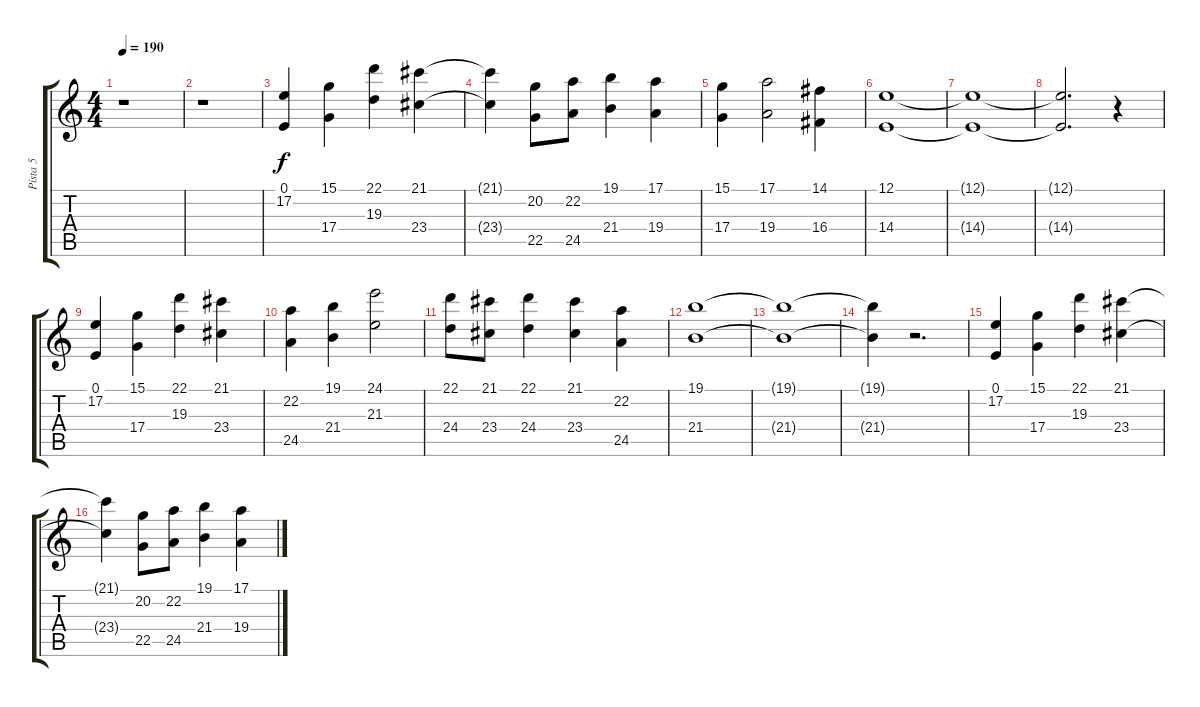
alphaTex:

\track ("Pista 5" "Pista 5") {instrument stringensemble1}
\staff {score tabs}
\tuning (E4 B3 G3 D3 A2 E2) {hide}
\ts (4 4)
\tempo 190
\clef g2
\ks c
r.1{dy f} |
r.1 |
(0.1 17.2).4 (15.1 17.4).4 (22.1 19.3).4 (21.1 23.4).4 |
(21.1{t} 23.4{t}).4 (20.2 22.5).8 (22.2 24.5).8 (19.1 21.4).4 (17.1 19.4).4 |
(15.1 17.4).4 (17.1 19.4).2 (14.1 16.4).4 |
(12.1 14.4).1 |
(12.1{t} 14.4{t}).1 |
(12.1{t} 14.4{t}).2{d} r.4 |
(0.1 17.2).4 (15.1 17.4).4 (22.1 19.3).4 (21.1 23.4).4 |
(22.2 24.5).4 (19.1 21.4).4 (24.1 21.3).2 |
(22.1 24.4).8 (21.1 23.4).8 (22.1 24.4).4 (21.1 23.4).4 (22.2 24.5).4 |
(19.1 21.4).1 |
(19.1{t} 21.4{t}).1 |
(19.1{t} 21.4{t}).4 r.2{d} |
(0.1 17.2).4 (15.1 17.4).4 (22.1 19.3).4 (21.1 23.4).4 |
(21.1{t} 23.4{t}).4 (20.2 22.5).8 (22.2 24.5).8 (19.1 21.4).4 (17.1 19.4).4
